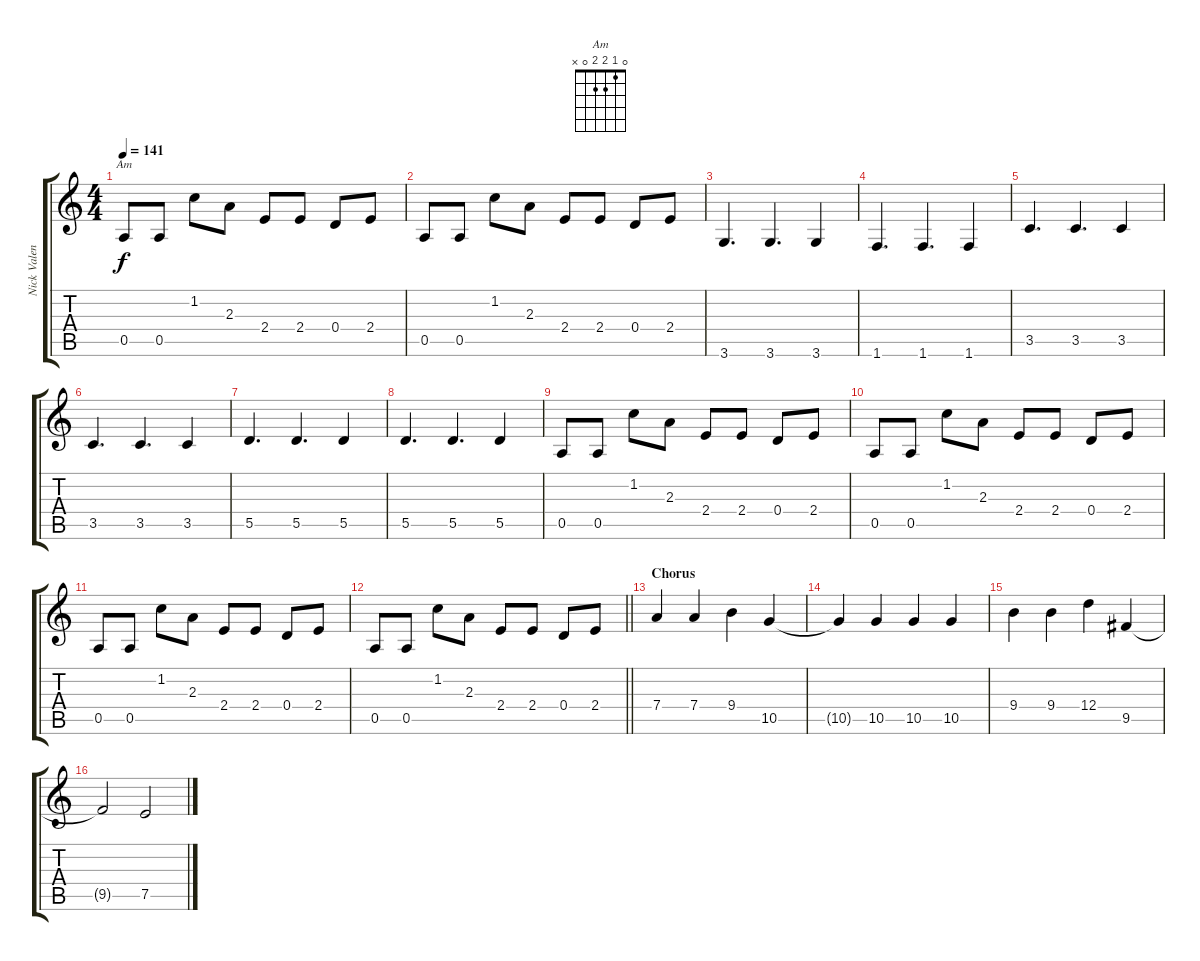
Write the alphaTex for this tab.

\track ("Nick Valensi - Lead Guitar" "Nick Valen") {instrument overdrivenguitar}
\staff {score tabs}
\tuning (E4 B3 G3 D3 A2 E2) {hide}
\chord ("Am" 0 1 2 2 0 x)
\ts (4 4)
\tempo 141
\clef g2
\ks c
0.5.8{ch "Am" dy f} 0.5.8 1.2.8 2.3.8 2.4.8 2.4.8 0.4.8 2.4.8 |
0.5.8 0.5.8 1.2.8 2.3.8 2.4.8 2.4.8 0.4.8 2.4.8 |
3.6.4{d} 3.6.4{d} 3.6.4 |
1.6.4{d} 1.6.4{d} 1.6.4 |
3.5.4{d} 3.5.4{d} 3.5.4 |
3.5.4{d} 3.5.4{d} 3.5.4 |
5.5.4{d} 5.5.4{d} 5.5.4 |
5.5.4{d} 5.5.4{d} 5.5.4 |
0.5.8 0.5.8 1.2.8 2.3.8 2.4.8 2.4.8 0.4.8 2.4.8 |
0.5.8 0.5.8 1.2.8 2.3.8 2.4.8 2.4.8 0.4.8 2.4.8 |
0.5.8 0.5.8 1.2.8 2.3.8 2.4.8 2.4.8 0.4.8 2.4.8 |
\barLineRight lightlight
0.5.8 0.5.8 1.2.8 2.3.8 2.4.8 2.4.8 0.4.8 2.4.8 |
\section ("" "Chorus")
7.4.4 7.4.4 9.4.4 10.5.4 |
10.5{t}.4 10.5.4 10.5.4 10.5.4 |
9.4.4 9.4.4 12.4.4 9.5.4 |
9.5{t}.2 7.5.2
